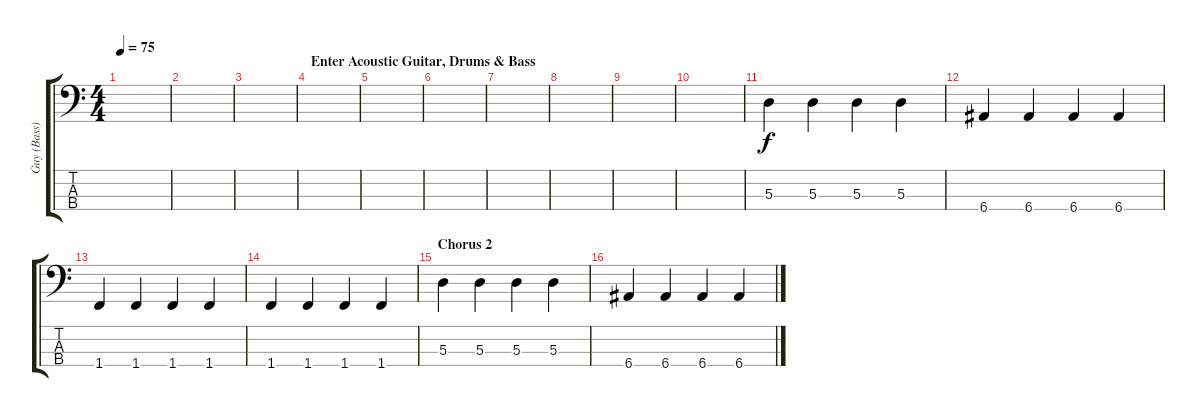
\track ("Guy (Bass)" "Guy (Bass)") {instrument electricbasspick}
\staff {score tabs}
\tuning (G2 D2 A1 E1) {hide}
\ts (4 4)
\tempo 75
\clef f4
\ks c
|
|
|
\section ("" "Enter Acoustic Guitar, Drums & Bass")
|
|
|
|
|
|
|
5.3.4 5.3.4 5.3.4 5.3.4 |
6.4.4 6.4.4 6.4.4 6.4.4 |
1.4.4 1.4.4 1.4.4 1.4.4 |
1.4.4 1.4.4 1.4.4 1.4.4 |
\section ("" "Chorus 2")
5.3.4 5.3.4 5.3.4 5.3.4 |
6.4.4 6.4.4 6.4.4 6.4.4
